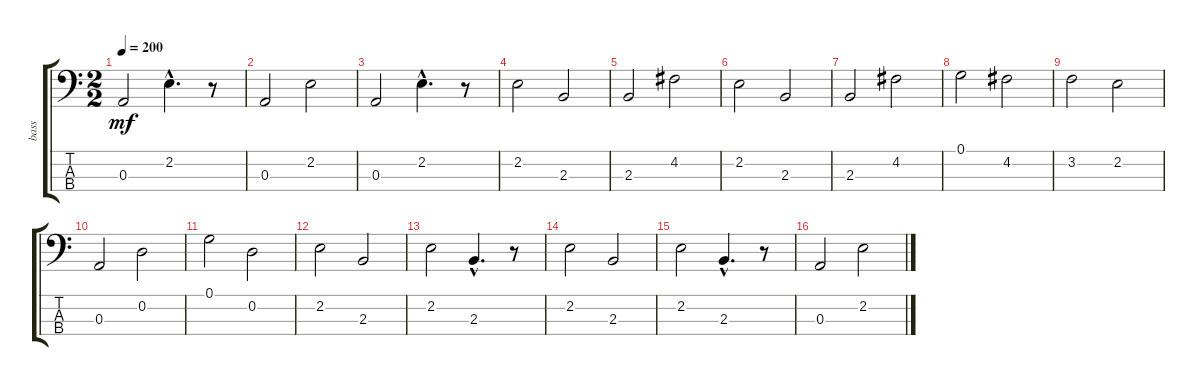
\track ("bass" "bass") {instrument electricbassfinger}
\staff {score tabs}
\tuning (G2 D2 A1 E1) {hide}
\ts (2 2)
\tempo 200
\clef f4
\ks c
0.3.2{dy mf} 2.2{hac}.4{d} r.8 |
0.3.2 2.2.2 |
0.3.2 2.2{hac}.4{d} r.8 |
2.2.2 2.3.2 |
2.3.2 4.2.2 |
2.2.2 2.3.2 |
2.3.2 4.2.2 |
0.1.2 4.2.2 |
3.2.2 2.2.2 |
0.3.2 0.2.2 |
0.1.2 0.2.2 |
2.2.2 2.3.2 |
2.2.2 2.3{hac}.4{d} r.8 |
2.2.2 2.3.2 |
2.2.2 2.3{hac}.4{d} r.8 |
0.3.2 2.2.2
